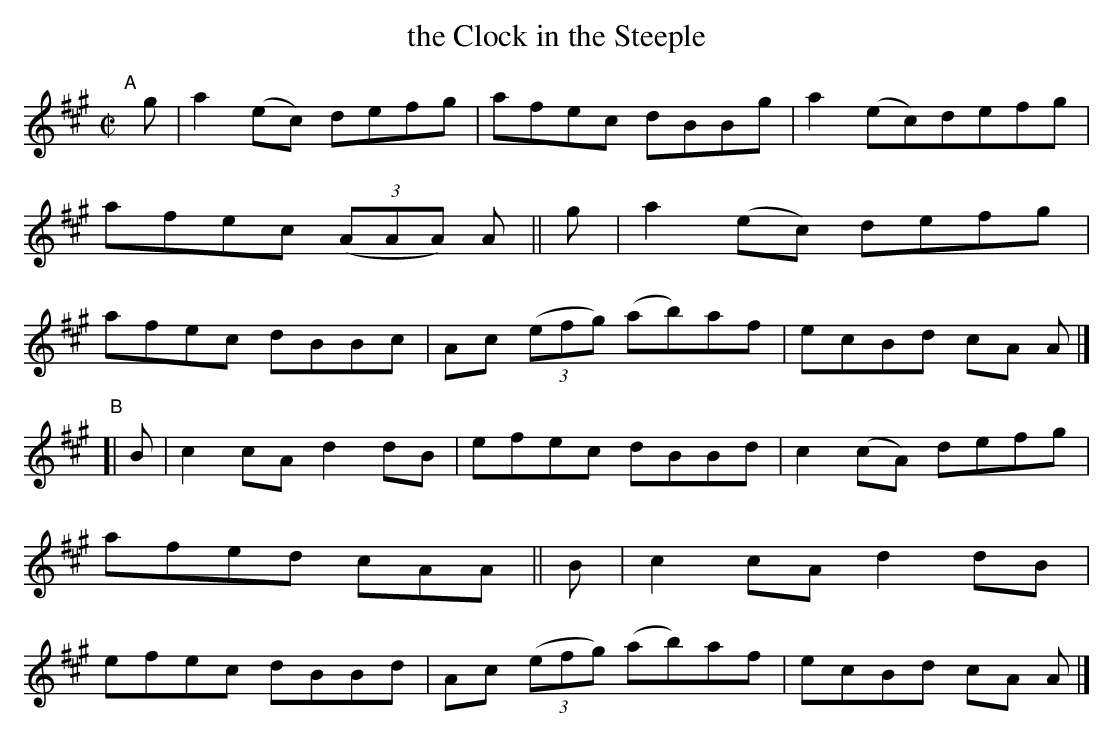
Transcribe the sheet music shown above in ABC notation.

X:1
T: the Clock in the Steeple
M: C|
L: 1/8
K: A
"^A"[|]\
g | a2(ec) defg | afec dBBg | a2(ec)defg | afec (3(AAA) A ||\
g | a2(ec) defg | afec dBBc | Ac (3(efg) (ab)af | ecBd cA A |]
"^B"[|\
B | c2cA d2dB | efec dBBd | c2(cA) defg | afed cAA ||\
B | c2cA d2dB | efec dBBd | Ac (3(efg) (ab)af | ecBd cA A |]
